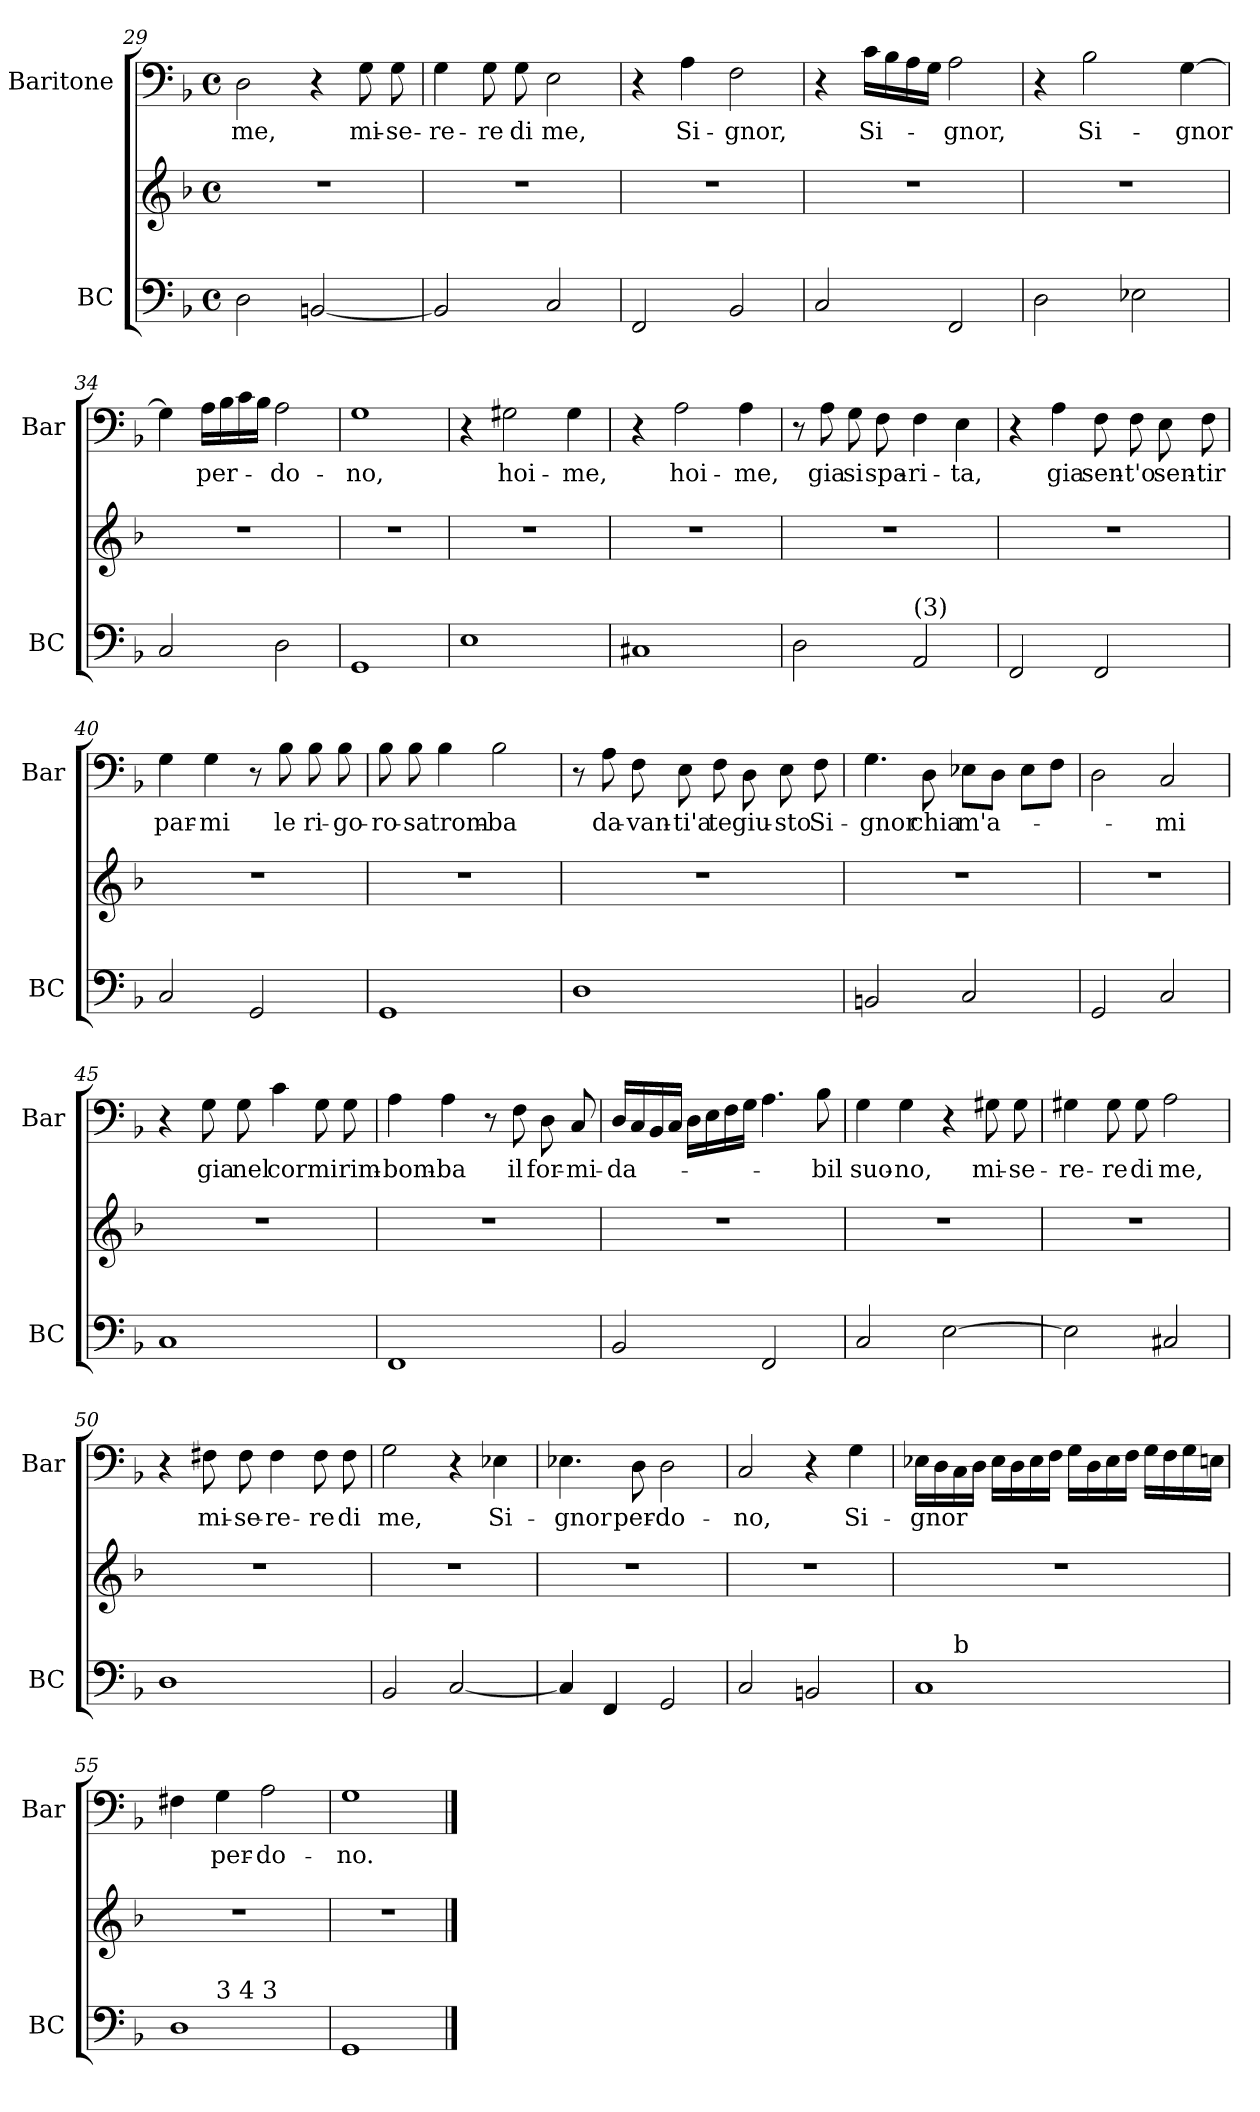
**kern	**kern	**kern	**text
*part2	*part2	*part1	*part1
*staff3	*staff2	*staff1	*staff1
*I"BC	*	*I"Baritone	*
*I'BC	*	*I'Bar	*
!!LO:PB:g=z
*clefF4	*clefG2	*clefF4	*
*k[b-]	*k[b-]	*k[b-]	*
*F:	*F:	*F:	*
*M4/4	*M4/4	*M4/4	*
*met(c)	*met(c)	*met(c)	*
=29	=29	=29	=29
!	!	!	!LO:LY:b
2D\	1r	2D\	me,
[2BBn/	.	4r	.
!	!	!	!LO:LY:b
.	.	8G\	mi-
!	!	!	!LO:LY:b
.	.	8G\	-se-
=30	=30	=30	=30
!	!	!	!LO:LY:b
2BB/]	1r	4G\	-re-
!	!	!	!LO:LY:b
.	.	8G\	-re
!	!	!	!LO:LY:b
.	.	8G\	di
!	!	!	!LO:LY:b
2C/	.	2E\	me,
=31	=31	=31	=31
2FF/	1r	4r	.
!	!	!	!LO:LY:b
.	.	4A\	Si-
!	!	!	!LO:LY:b
2BB-/	.	2F\	-gnor,
=32	=32	=32	=32
2C/	1r	4r	.
!	!	!	!LO:LY:b
.	.	16c\LL	Si-
.	.	16B-\	.
.	.	16A\	.
.	.	16G\JJ	.
!	!	!	!LO:LY:b
2FF/	.	2A\	-gnor,
!!LO:LB:g=z
=33	=33	=33	=33
2D\	1r	4r	.
!	!	!	!LO:LY:b
.	.	2B-\	Si-
2E-X\	.	.	.
!	!	!	!LO:LY:b
.	.	[4G\	-gnor
=34	=34	=34	=34
2C/	1r	4G\]	.
!	!	!	!LO:LY:b
.	.	16A\LL	per-
.	.	16B-\	.
.	.	16c\	.
.	.	16B-\JJ	.
!	!	!	!LO:LY:b
2D\	.	2A\	-do-
=35	=35	=35	=35
!	!	!	!LO:LY:b
1GG	1r	1G	-no,
=36	=36	=36	=36
1E	1r	4r	.
!	!	!	!LO:LY:b
.	.	2G#X\	hoi-
!	!	!	!LO:LY:b
.	.	4G#\	-me,
!!LO:LB:g=z
=37	=37	=37	=37
1C#X	1r	4r	.
!	!	!	!LO:LY:b
.	.	2A\	hoi-
!	!	!	!LO:LY:b
.	.	4A\	-me,
=38	=38	=38	=38
2D\	1r	8r	.
!	!	!	!LO:LY:b
.	.	8A\	gia
!	!	!	!LO:LY:b
.	.	8G\	si
!	!	!	!LO:LY:b
.	.	8F\	spa-
!LO:TX:a:t=(3)	!	!	!
!	!	!	!LO:LY:b
2AA/	.	4F\	-ri-
!	!	!	!LO:LY:b
.	.	4E\	-ta,
=39	=39	=39	=39
2FF/	1r	4r	.
!	!	!	!LO:LY:b
.	.	4A\	gia
!	!	!	!LO:LY:b
2FF/	.	8F\	sen-
!	!	!	!LO:LY:b
.	.	8F\	-t'o
!	!	!	!LO:LY:b
.	.	8E\	sen-
!	!	!	!LO:LY:b
.	.	8F\	-tir
=40	=40	=40	=40
!	!	!	!LO:LY:b
2C/	1r	4G\	par-
!	!	!	!LO:LY:b
.	.	4G\	-mi
2GG/	.	8r	.
!	!	!	!LO:LY:b
.	.	8B-\	le
!	!	!	!LO:LY:b
.	.	8B-\	ri-
!	!	!	!LO:LY:b
.	.	8B-\	-go-
!!LO:LB:g=z
=41	=41	=41	=41
!	!	!	!LO:LY:b
1GG	1r	8B-\	-ro-
!	!	!	!LO:LY:b
.	.	8B-\	-sa
!	!	!	!LO:LY:b
.	.	4B-\	trom-
!	!	!	!LO:LY:b
.	.	2B-\	-ba
=42	=42	=42	=42
1D	1r	8r	.
!	!	!	!LO:LY:b
.	.	8A\	da-
!	!	!	!LO:LY:b
.	.	8F\	-van-
!	!	!	!LO:LY:b
.	.	8E\	-ti'a
!	!	!	!LO:LY:b
.	.	8F\	te
!	!	!	!LO:LY:b
.	.	8D\	giu-
!	!	!	!LO:LY:b
.	.	8E\	-sto
!	!	!	!LO:LY:b
.	.	8F\	Si-
=43	=43	=43	=43
!	!	!	!LO:LY:b
2BBn/	1r	4.G\	-gnor
!	!	!	!LO:LY:b
.	.	8D\	chia
!	!	!	!LO:LY:b
2C/	.	8E-X\L	m'a-
.	.	8D\J	.
.	.	8E-\L	.
.	.	8F\J	.
=44	=44	=44	=44
2GG/	1r	2D\	.
!	!	!	!LO:LY:b
2C/	.	2C/	-mi
!!LO:PB:g=z
=45	=45	=45	=45
1C	1r	4r	.
!	!	!	!LO:LY:b
.	.	8G\	gia
!	!	!	!LO:LY:b
.	.	8G\	nel
!	!	!	!LO:LY:b
.	.	4c\	cor
!	!	!	!LO:LY:b
.	.	8G\	mi
!	!	!	!LO:LY:b
.	.	8G\	rim-
=46	=46	=46	=46
!	!	!	!LO:LY:b
1FF	1r	4A\	-bom-
!	!	!	!LO:LY:b
.	.	4A\	-ba
.	.	8r	.
!	!	!	!LO:LY:b
.	.	8F\	il
!	!	!	!LO:LY:b
.	.	8D\	for-
!	!	!	!LO:LY:b
.	.	8C/	-mi-
=47	=47	=47	=47
!	!	!	!LO:LY:b
2BB-/	1r	16D/LL	-da-
.	.	16C/	.
.	.	16BB-/	.
.	.	16C/JJ	.
.	.	16D\LL	.
.	.	16E\	.
.	.	16F\	.
.	.	16G\JJ	.
2FF/	.	4.A\	.
!	!	!	!LO:LY:b
.	.	8B-\	-bil
=48	=48	=48	=48
!	!	!	!LO:LY:b
2C/	1r	4G\	suo-
!	!	!	!LO:LY:b
.	.	4G\	-no,
[2E\	.	4r	.
!	!	!	!LO:LY:b
.	.	8G#X\	mi-
!	!	!	!LO:LY:b
.	.	8G#\	-se-
!!LO:LB:g=z
=49	=49	=49	=49
!	!	!	!LO:LY:b
2E\]	1r	4G#X\	-re-
!	!	!	!LO:LY:b
.	.	8G#\	-re
!	!	!	!LO:LY:b
.	.	8G#\	di
!	!	!	!LO:LY:b
2C#X/	.	2A\	me,
=50	=50	=50	=50
1D	1r	4r	.
!	!	!	!LO:LY:b
.	.	8F#X\	mi-
!	!	!	!LO:LY:b
.	.	8F#\	-se-
!	!	!	!LO:LY:b
.	.	4F#\	-re-
!	!	!	!LO:LY:b
.	.	8F#\	-re
!	!	!	!LO:LY:b
.	.	8F#\	di
=51	=51	=51	=51
!	!	!	!LO:LY:b
2BB-/	1r	2G\	me,
[2C/	.	4r	.
!	!	!	!LO:LY:b
.	.	4E-X\	Si-
=52	=52	=52	=52
!	!	!	!LO:LY:b
4C/]	1r	4.E-X\	-gnor
4FF/	.	.	.
!	!	!	!LO:LY:b
.	.	8D\	per-
!	!	!	!LO:LY:b
2GG/	.	2D\	-do-
!!LO:LB:g=z
=53	=53	=53	=53
!	!	!	!LO:LY:b
2C/	1r	2C/	-no,
2BBn/	.	4r	.
!	!	!	!LO:LY:b
.	.	4G\	Si-
=54	=54	=54	=54
!	!	!	!LO:LY:b
*^	*	*	*
1C	8ryy	1r	16E-X\LL	-gnor
.	.	.	16D\	.
!	!LO:TX:a:t=b	!	!	!
.	2..ryy	.	16C\	.
.	.	.	16D\JJ	.
.	.	.	16E-\LL	.
.	.	.	16D\	.
.	.	.	16E-\	.
.	.	.	16F\JJ	.
.	.	.	16G\LL	.
.	.	.	16D\	.
.	.	.	16E-\	.
.	.	.	16F\JJ	.
.	.	.	16G\LL	.
.	.	.	16F\	.
.	.	.	16G\	.
.	.	.	16En\JJ	.
=55	=55	=55	=55	=55
1D	4ryy	1r	4F#X\	.
!	!LO:TX:a:t=3    4            3	!	!	!
!	!	!	!	!LO:LY:b
.	2.ryy	.	4G\	per-
!	!	!	!	!LO:LY:b
.	.	.	2A\	-do-
=56	=56	=56	=56	=56
!	!	!	!	!LO:LY:b
*v	*v	*	*	*
1GG	1r	1G	-no.
==	==	==	==
*-	*-	*-	*-
